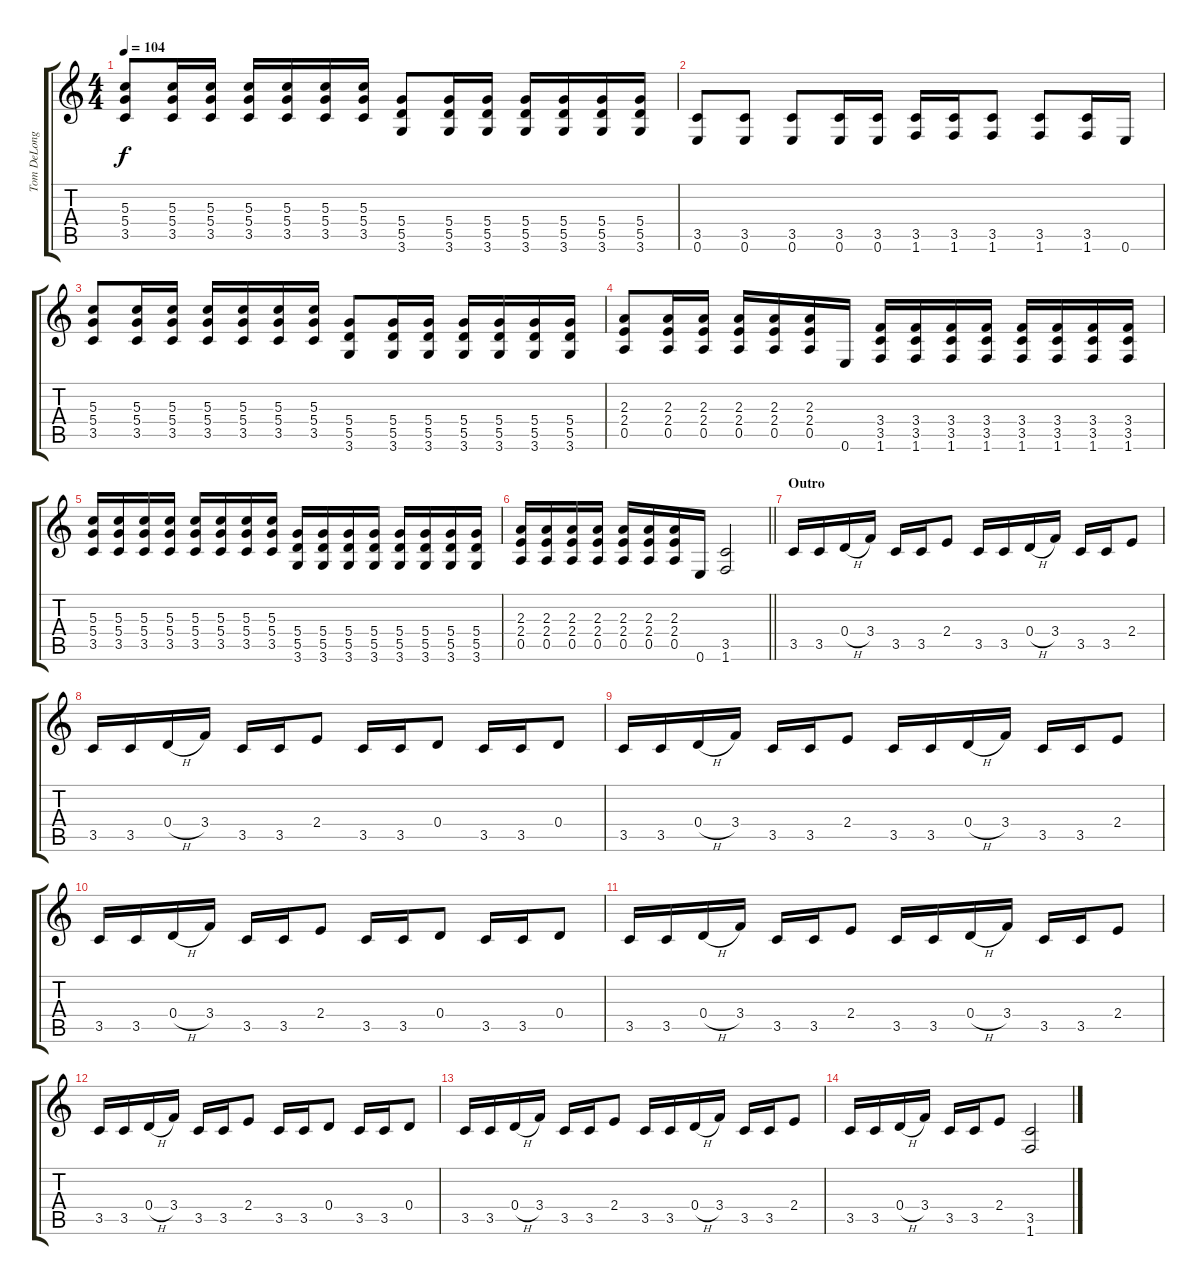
\track ("Tom DeLonge" "Tom DeLong") {instrument electricguitarclean}
\staff {score tabs}
\tuning (E4 B3 G3 D3 A2 E2) {hide}
\ts (4 4)
\tempo 104
\clef g2
\ks c
(5.3 5.4 3.5).8{dy f} (5.3 5.4 3.5).16 (5.3 5.4 3.5).16 (5.3 5.4 3.5).16 (5.3 5.4 3.5).16 (5.3 5.4 3.5).16 (5.3 5.4 3.5).16 (5.4 5.5 3.6).8 (5.4 5.5 3.6).16 (5.4 5.5 3.6).16 (5.4 5.5 3.6).16 (5.4 5.5 3.6).16 (5.4 5.5 3.6).16 (5.4 5.5 3.6).16 |
(3.5 0.6).8 (3.5 0.6).8 (3.5 0.6).8 (3.5 0.6).16 (3.5 0.6).16 (3.5 1.6).16 (3.5 1.6).16 (3.5 1.6).8 (3.5 1.6).8 (3.5 1.6).16 0.6.16 |
(5.3 5.4 3.5).8 (5.3 5.4 3.5).16 (5.3 5.4 3.5).16 (5.3 5.4 3.5).16 (5.3 5.4 3.5).16 (5.3 5.4 3.5).16 (5.3 5.4 3.5).16 (5.4 5.5 3.6).8 (5.4 5.5 3.6).16 (5.4 5.5 3.6).16 (5.4 5.5 3.6).16 (5.4 5.5 3.6).16 (5.4 5.5 3.6).16 (5.4 5.5 3.6).16 |
(2.3 2.4 0.5).8 (2.3 2.4 0.5).16 (2.3 2.4 0.5).16 (2.3 2.4 0.5).16 (2.3 2.4 0.5).16 (2.3 2.4 0.5).16 0.6.16 (3.4 3.5 1.6).16 (3.4 3.5 1.6).16 (3.4 3.5 1.6).16 (3.4 3.5 1.6).16 (3.4 3.5 1.6).16 (3.4 3.5 1.6).16 (3.4 3.5 1.6).16 (3.4 3.5 1.6).16 |
(5.3 5.4 3.5).16 (5.3 5.4 3.5).16 (5.3 5.4 3.5).16 (5.3 5.4 3.5).16 (5.3 5.4 3.5).16 (5.3 5.4 3.5).16 (5.3 5.4 3.5).16 (5.3 5.4 3.5).16 (5.4 5.5 3.6).16 (5.4 5.5 3.6).16 (5.4 5.5 3.6).16 (5.4 5.5 3.6).16 (5.4 5.5 3.6).16 (5.4 5.5 3.6).16 (5.4 5.5 3.6).16 (5.4 5.5 3.6).16 |
\barLineRight lightlight
(2.3 2.4 0.5).16 (2.3 2.4 0.5).16 (2.3 2.4 0.5).16 (2.3 2.4 0.5).16 (2.3 2.4 0.5).16 (2.3 2.4 0.5).16 (2.3 2.4 0.5).16 0.6.16 (3.5 1.6).2 |
\section ("" "Outro")
3.5.16 3.5.16 0.4{h}.16 3.4.16 3.5.16 3.5.16 2.4.8 3.5.16 3.5.16 0.4{h}.16 3.4.16 3.5.16 3.5.16 2.4.8 |
3.5.16 3.5.16 0.4{h}.16 3.4.16 3.5.16 3.5.16 2.4.8 3.5.16 3.5.16 0.4.8 3.5.16 3.5.16 0.4.8 |
3.5.16 3.5.16 0.4{h}.16 3.4.16 3.5.16 3.5.16 2.4.8 3.5.16 3.5.16 0.4{h}.16 3.4.16 3.5.16 3.5.16 2.4.8 |
3.5.16 3.5.16 0.4{h}.16 3.4.16 3.5.16 3.5.16 2.4.8 3.5.16 3.5.16 0.4.8 3.5.16 3.5.16 0.4.8 |
3.5.16 3.5.16 0.4{h}.16 3.4.16 3.5.16 3.5.16 2.4.8 3.5.16 3.5.16 0.4{h}.16 3.4.16 3.5.16 3.5.16 2.4.8 |
3.5.16 3.5.16 0.4{h}.16 3.4.16 3.5.16 3.5.16 2.4.8 3.5.16 3.5.16 0.4.8 3.5.16 3.5.16 0.4.8 |
3.5.16 3.5.16 0.4{h}.16 3.4.16 3.5.16 3.5.16 2.4.8 3.5.16 3.5.16 0.4{h}.16 3.4.16 3.5.16 3.5.16 2.4.8 |
3.5.16 3.5.16 0.4{h}.16 3.4.16 3.5.16 3.5.16 2.4.8 (3.5 1.6).2
